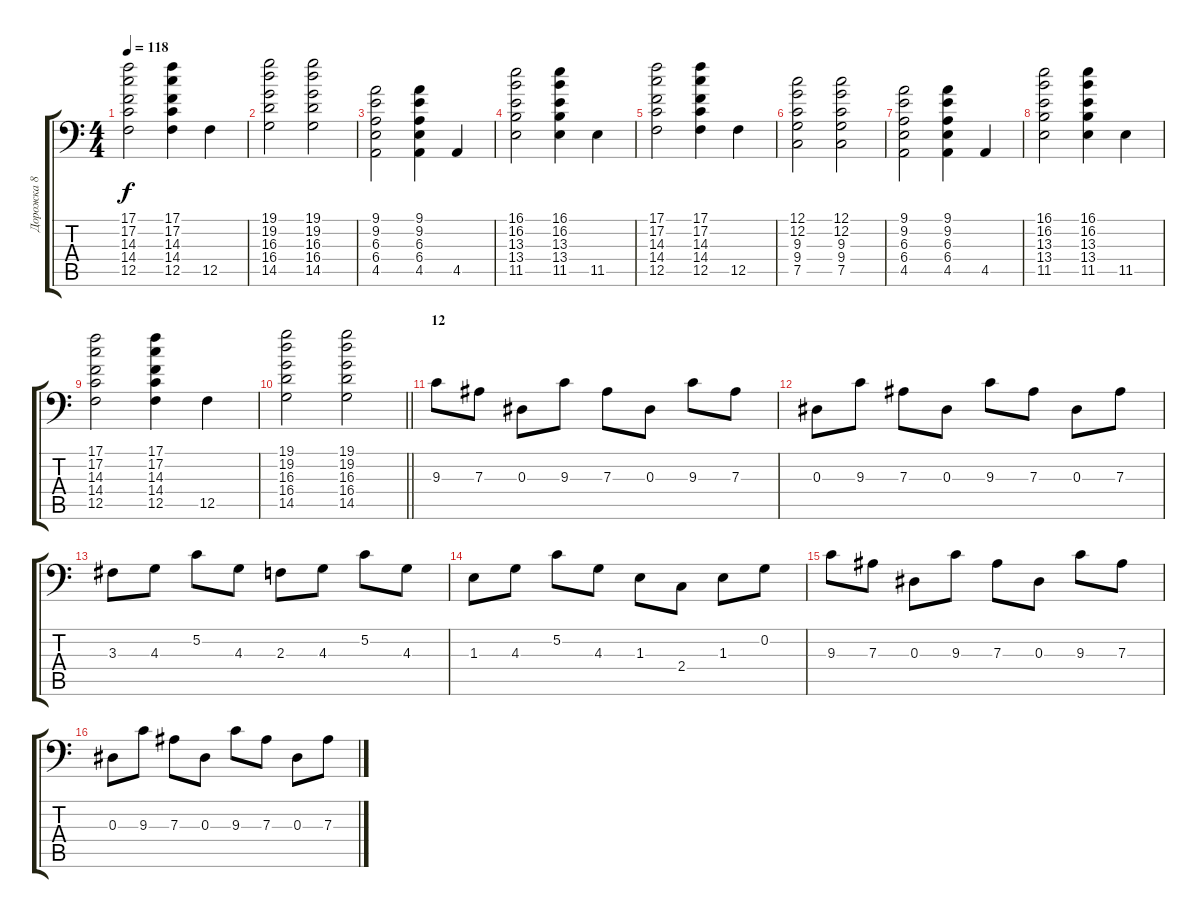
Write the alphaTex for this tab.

\track ("Дорожка 8" "Дорожка 8") {instrument acousticgrandpiano}
\staff {score tabs}
\tuning (C4 G3 Eb3 Bb2 F2 Bb1) {hide}
\ts (4 4)
\tempo 118
\clef f4
\ks c
(17.1 17.2 14.3 14.4 12.5).2{dy f} (17.1 17.2 14.3 14.4 12.5).4 12.5.4 |
(19.1 19.2 16.3 16.4 14.5).2 (19.1 19.2 16.3 16.4 14.5).2 |
(9.1 9.2 6.3 6.4 4.5).2 (9.1 9.2 6.3 6.4 4.5).4 4.5.4 |
(16.1 16.2 13.3 13.4 11.5).2 (16.1 16.2 13.3 13.4 11.5).4 11.5.4 |
(17.1 17.2 14.3 14.4 12.5).2 (17.1 17.2 14.3 14.4 12.5).4 12.5.4 |
(12.1 12.2 9.3 9.4 7.5).2 (12.1 12.2 9.3 9.4 7.5).2 |
(9.1 9.2 6.3 6.4 4.5).2 (9.1 9.2 6.3 6.4 4.5).4 4.5.4 |
(16.1 16.2 13.3 13.4 11.5).2 (16.1 16.2 13.3 13.4 11.5).4 11.5.4 |
(17.1 17.2 14.3 14.4 12.5).2 (17.1 17.2 14.3 14.4 12.5).4 12.5.4 |
\barLineRight lightlight
(19.1 19.2 16.3 16.4 14.5).2 (19.1 19.2 16.3 16.4 14.5).2 |
\section ("" "12")
9.3.8 7.3.8 0.3.8 9.3.8 7.3.8 0.3.8 9.3.8 7.3.8 |
0.3.8 9.3.8 7.3.8 0.3.8 9.3.8 7.3.8 0.3.8 7.3.8 |
3.3.8 4.3.8 5.2.8 4.3.8 2.3.8 4.3.8 5.2.8 4.3.8 |
1.3.8 4.3.8 5.2.8 4.3.8 1.3.8 2.4.8 1.3.8 0.2.8 |
9.3.8 7.3.8 0.3.8 9.3.8 7.3.8 0.3.8 9.3.8 7.3.8 |
0.3.8 9.3.8 7.3.8 0.3.8 9.3.8 7.3.8 0.3.8 7.3.8
